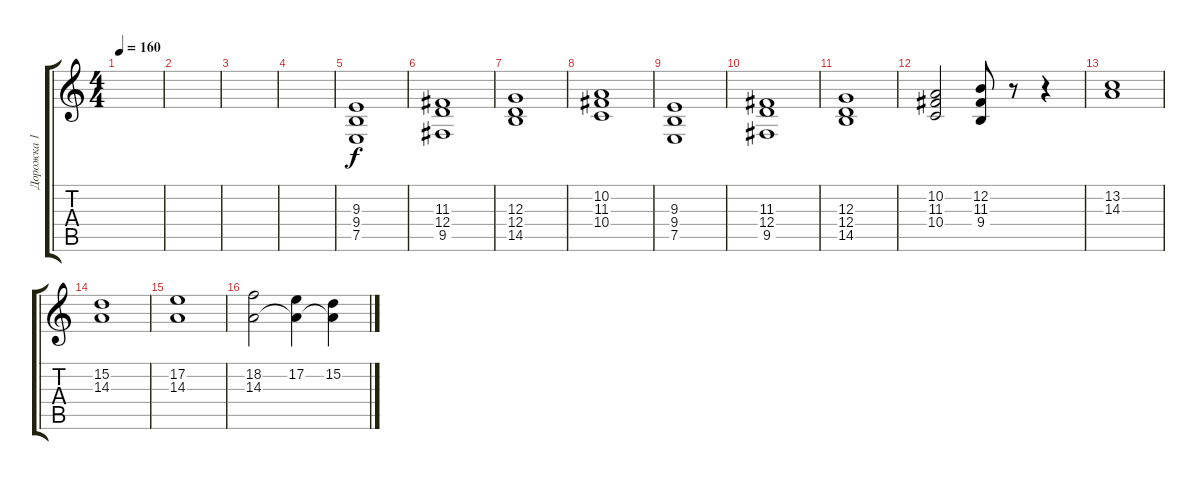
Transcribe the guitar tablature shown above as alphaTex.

\track ("Дорожка 1" "Дорожка 1") {instrument pad7halo}
\staff {score tabs}
\tuning (E4 B3 G3 D3 A2 E2) {hide}
\ts (4 4)
\tempo 160
\clef g2
\ks c
|
|
|
|
(9.3 9.4 7.5).1 |
(11.3 12.4 9.5).1 |
(12.3 12.4 14.5).1 |
(10.2 11.3 10.4).1 |
(9.3 9.4 7.5).1 |
(11.3 12.4 9.5).1 |
(12.3 12.4 14.5).1 |
(10.2 11.3 10.4).2 (12.2 11.3 9.4).8 r.8 r.4 |
(13.2 14.3).1 |
(15.2 14.3).1 |
(17.2 14.3).1 |
(18.2 14.3).2 (17.2 14.3{t}).4 (15.2 14.3{t}).4
